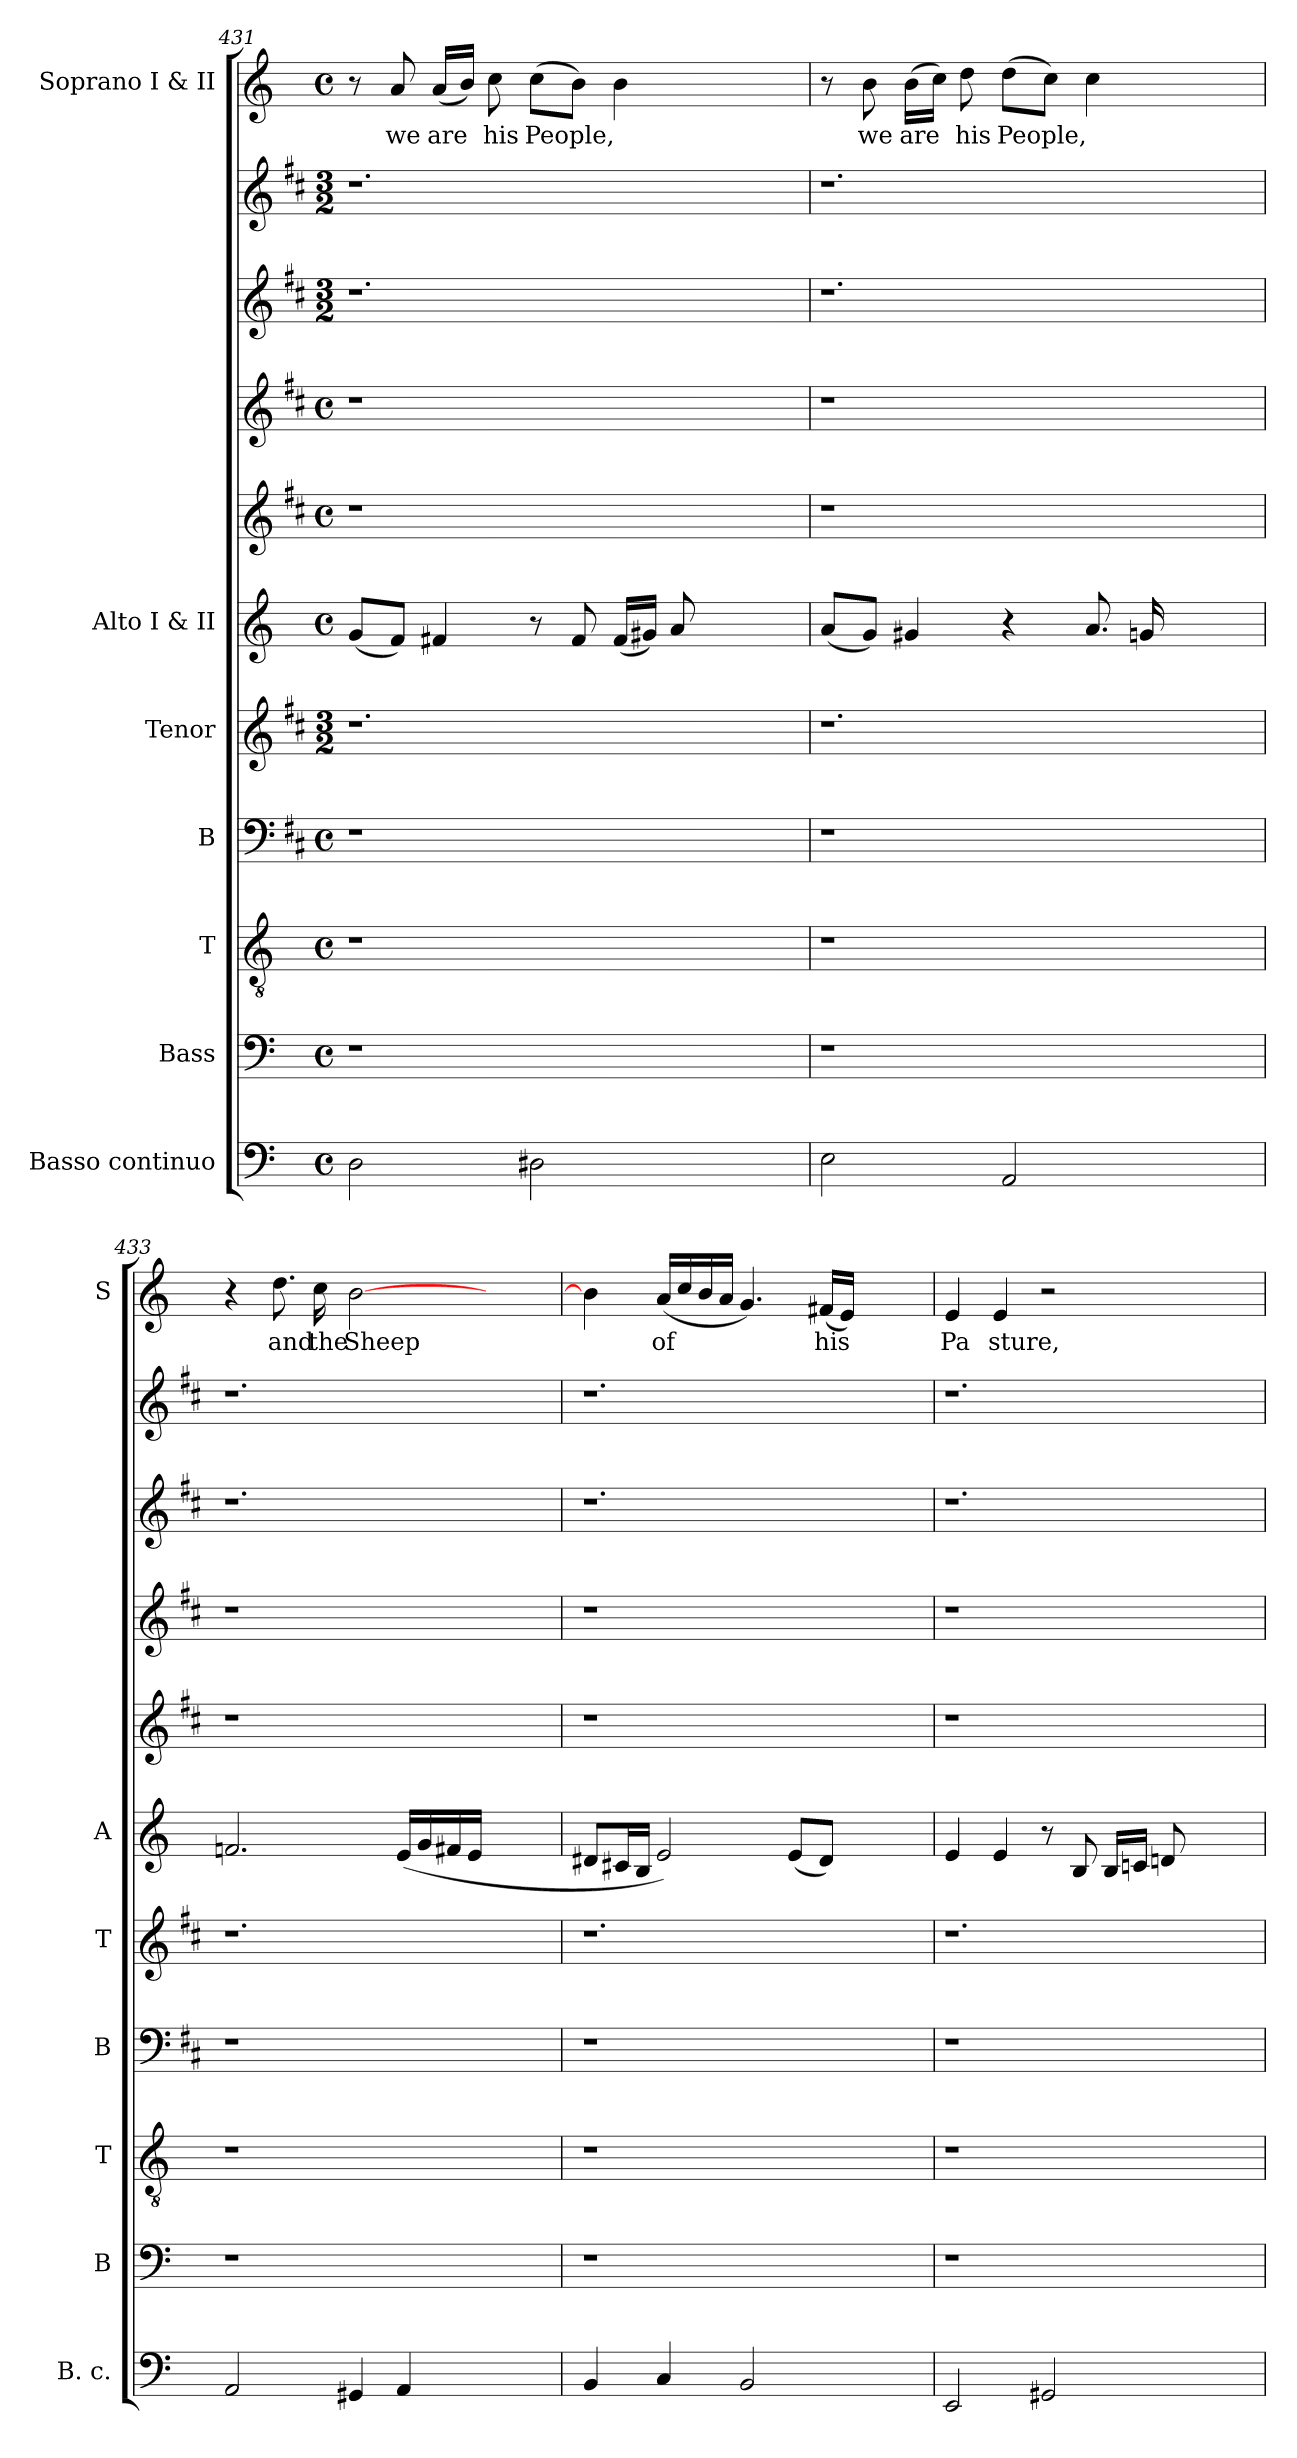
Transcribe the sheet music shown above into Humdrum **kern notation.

**kern	**kern	**kern	**kern	**kern	**kern	**kern	**kern	**kern	**kern	**kern	**text
*part11	*part10	*part9	*part8	*part7	*part6	*part5	*part4	*part3	*part2	*part1	*part1
*staff11	*staff10	*staff9	*staff8	*staff7	*staff6	*staff5	*staff4	*staff3	*staff2	*staff1	*staff1
*I"Basso continuo	*I"Bass	*I"T	*I"B	*I"Tenor	*I"Alto I & II	*	*	*	*	*I"Soprano I & II	*
*I'B. c.	*I'B	*I'T	*I'B	*I'T	*I'A	*	*	*	*	*I'S	*
*clefF4	*clefF4	*clefGv2	*clefF4	*clefG2	*clefG2	*clefG2	*clefG2	*clefG2	*clefG2	*clefG2	*
*ITrd7c12	*	*	*	*	*	*	*	*	*	*	*
*k[]	*k[]	*k[]	*k[f#c#]	*k[f#c#]	*k[]	*k[f#c#]	*k[f#c#]	*k[f#c#]	*k[f#c#]	*k[]	*
*C:	*C:	*C:	*D:	*D:	*C:	*D:	*D:	*D:	*D:	*C:	*
*M4/4	*M4/4	*M4/4	*M4/4	*M3/2	*M4/4	*M4/4	*M4/4	*M3/2	*M3/2	*M4/4	*
*met(c)	*met(c)	*met(c)	*met(c)	*	*met(c)	*met(c)	*met(c)	*	*	*met(c)	*
=431	=431	=431	=431	=431	=431	=431	=431	=431	=431	=431	=431
2DD\	1r	1r	1r	1.r	(<8g/L	1r	1r	1.r	1.r	8r	.
!	!	!	!	!	!	!	!	!	!	!	!LO:LY:b
.	.	.	.	.	8f/J)	.	.	.	.	8a/	we
!	!	!	!	!	!	!	!	!	!	!	!LO:LY:b
.	.	.	.	.	4f#X/	.	.	.	.	(<16a/LL	are
.	.	.	.	.	.	.	.	.	.	16b/JJ)	.
!	!	!	!	!	!	!	!	!	!	!	!LO:LY:b
.	.	.	.	.	.	.	.	.	.	8cc\	his
!	!	!	!	!	!	!	!	!	!	!	!LO:LY:b
2DD#X\	.	.	.	.	8r	.	.	.	.	(>8cc\L	People,
.	.	.	.	.	8f#/	.	.	.	.	8b\J)	.
.	.	.	.	.	(<16f#/LL	.	.	.	.	4b\	.
.	.	.	.	.	16g#X/JJ)	.	.	.	.	.	.
.	.	.	.	.	8a/	.	.	.	.	.	.
2ryy	2ryy	2ryy	2ryy	.	2ryy	2ryy	2ryy	.	.	2ryy	.
=432	=432	=432	=432	=432	=432	=432	=432	=432	=432	=432	=432
2EE\	1r	1r	1r	1.r	(<8a/L	1r	1r	1.r	1.r	8r	.
!	!	!	!	!	!	!	!	!	!	!	!LO:LY:b
.	.	.	.	.	8g/J)	.	.	.	.	8b\	we
!	!	!	!	!	!	!	!	!	!	!	!LO:LY:b
.	.	.	.	.	4g#X/	.	.	.	.	(>16b\LL	are
.	.	.	.	.	.	.	.	.	.	16cc\JJ)	.
!	!	!	!	!	!	!	!	!	!	!	!LO:LY:b
.	.	.	.	.	.	.	.	.	.	8dd\	his
!	!	!	!	!	!	!	!	!	!	!	!LO:LY:b
2AAA/	.	.	.	.	4r	.	.	.	.	(>8dd\L	People,
.	.	.	.	.	.	.	.	.	.	8cc\J)	.
.	.	.	.	.	8.a/	.	.	.	.	4cc\	.
.	.	.	.	.	16gn/	.	.	.	.	.	.
2ryy	2ryy	2ryy	2ryy	.	2ryy	2ryy	2ryy	.	.	2ryy	.
!!LO:LB:g=z
=433	=433	=433	=433	=433	=433	=433	=433	=433	=433	=433	=433
2AAA/	1r	1r	1r	1.r	2.fn/	1r	1r	1.r	1.r	4r	.
!	!	!	!	!	!	!	!	!	!	!	!LO:LY:b
.	.	.	.	.	.	.	.	.	.	8.dd\	and
!	!	!	!	!	!	!	!	!	!	!	!LO:LY:b
.	.	.	.	.	.	.	.	.	.	16cc\	the
!	!	!	!	!	!	!	!	!	!	!	!LO:LY:b
4GGG#X/	.	.	.	.	.	.	.	.	.	[>2b\	Sheep
4AAA/	.	.	.	.	(<16e/LL	.	.	.	.	.	.
.	.	.	.	.	16g/	.	.	.	.	.	.
.	.	.	.	.	16f#X/	.	.	.	.	.	.
.	.	.	.	.	16e/JJ	.	.	.	.	.	.
2ryy	2ryy	2ryy	2ryy	.	2ryy	2ryy	2ryy	.	.	2ryy	.
=434	=434	=434	=434	=434	=434	=434	=434	=434	=434	=434	=434
4BBB/	1r	1r	1r	1.r	8d#X/L	1r	1r	1.r	1.r	4b\]	.
.	.	.	.	.	16c#X/L	.	.	.	.	.	.
.	.	.	.	.	16B/JJ	.	.	.	.	.	.
!	!	!	!	!	!	!	!	!	!	!	!LO:LY:b
4CC/	.	.	.	.	2e/)	.	.	.	.	(<16a/LL	of
.	.	.	.	.	.	.	.	.	.	16cc/	.
.	.	.	.	.	.	.	.	.	.	16b/	.
.	.	.	.	.	.	.	.	.	.	16a/JJ	.
2BBB/	.	.	.	.	.	.	.	.	.	4.g/)	.
.	.	.	.	.	(<8e/L	.	.	.	.	.	.
!	!	!	!	!	!	!	!	!	!	!	!LO:LY:b
.	.	.	.	.	8d#/J)	.	.	.	.	(<16f#X/LL	his
.	.	.	.	.	.	.	.	.	.	16e/JJ)	.
2ryy	2ryy	2ryy	2ryy	.	2ryy	2ryy	2ryy	.	.	2ryy	.
=435	=435	=435	=435	=435	=435	=435	=435	=435	=435	=435	=435
!	!	!	!	!	!	!	!	!	!	!	!LO:LY:b
2EEE/	1r	1r	1r	1.r	4e/	1r	1r	1.r	1.r	4e/	Pa
!	!	!	!	!	!	!	!	!	!	!	!LO:LY:b
.	.	.	.	.	4e/	.	.	.	.	4e/	sture,
2GGG#X/	.	.	.	.	8r	.	.	.	.	2r	.
.	.	.	.	.	8B/	.	.	.	.	.	.
.	.	.	.	.	16B/LL	.	.	.	.	.	.
.	.	.	.	.	16cn/JJ	.	.	.	.	.	.
.	.	.	.	.	8dn/	.	.	.	.	.	.
2ryy	2ryy	2ryy	2ryy	.	2ryy	2ryy	2ryy	.	.	2ryy	.
=	=	=	=	=	=	=	=	=	=	=	=
*-	*-	*-	*-	*-	*-	*-	*-	*-	*-	*-	*-
